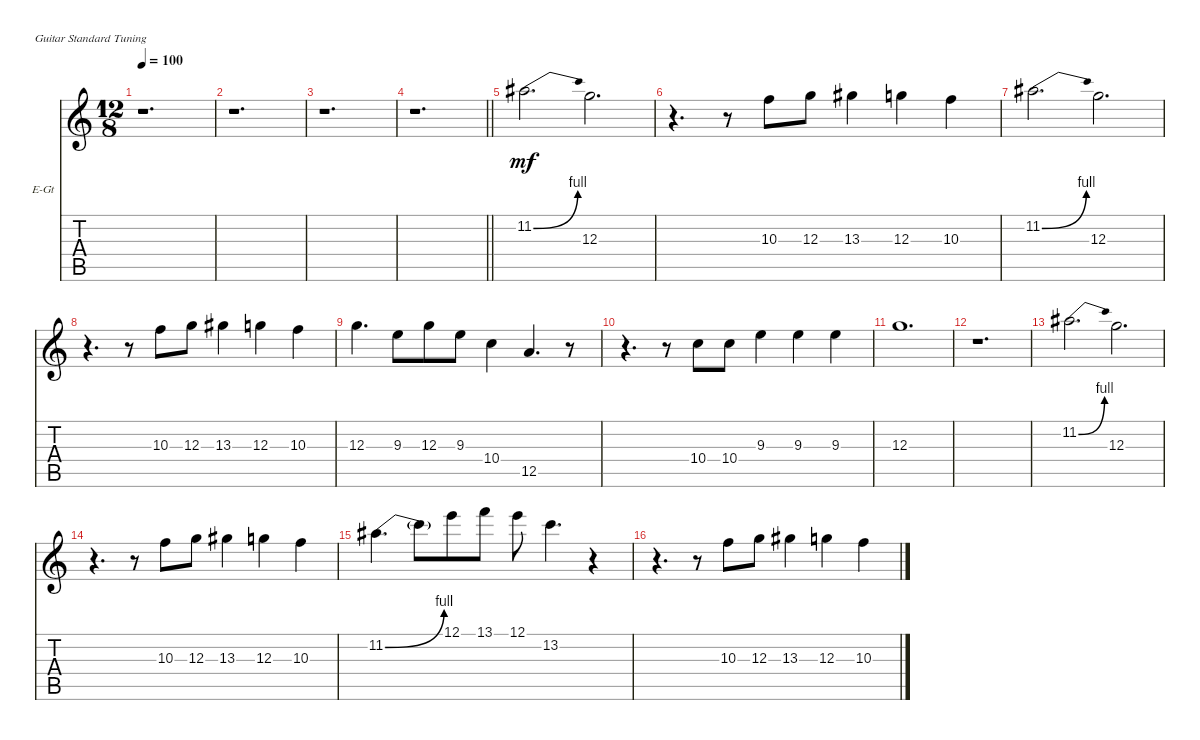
\defaultSystemsLayout 4
\bracketExtendMode nobrackets
\firstSystemTrackNameOrientation horizontal
\otherSystemsTrackNameOrientation horizontal
\track ("Electric Guitar" "E-Gt") {instrument electricguitarjazz}
\staff {score tabs}
\tuning (E4 B3 G3 D3 A2 E2)
\ts (12 8)
\tempo 100
\clef g2
\ks c
r.1{d dy mf instrument electricguitarjazz} |
r.1{d} |
r.1{d} |
\barLineRight lightlight
r.1{d} |
11.2{be (bend 0 0 24.599999999999998 4)}.2{d} 12.3.2{d} |
r.4{d} r.8 10.3.8 12.3.8 13.3.4 12.3.4 10.3.4 |
11.2{be (bend 0 0 24.599999999999998 4)}.2{d} 12.3.2{d} |
r.4{d} r.8 10.3.8 12.3.8 13.3.4 12.3.4 10.3.4 |
12.3.4{d} 9.3.8 12.3.8 9.3.8 10.4.4 12.5.4{d} r.8 |
r.4{d} r.8 10.4.8 10.4.8 9.3.4 9.3.4 9.3.4 |
12.3.1{d} |
r.1{d} |
11.2{be (bend 0 0 24.599999999999998 4)}.2{d} 12.3.2{d} |
r.4{d} r.8 10.3.8 12.3.8 13.3.4 12.3.4 10.3.4 |
11.2{be (bend 0 0 24.599999999999998 4)}.4{d} 11.2{t}.8 12.1.8 13.1.8 12.1.8 13.2.4{d} r.4 |
r.4{d} r.8 10.3.8 12.3.8 13.3.4 12.3.4 10.3.4
